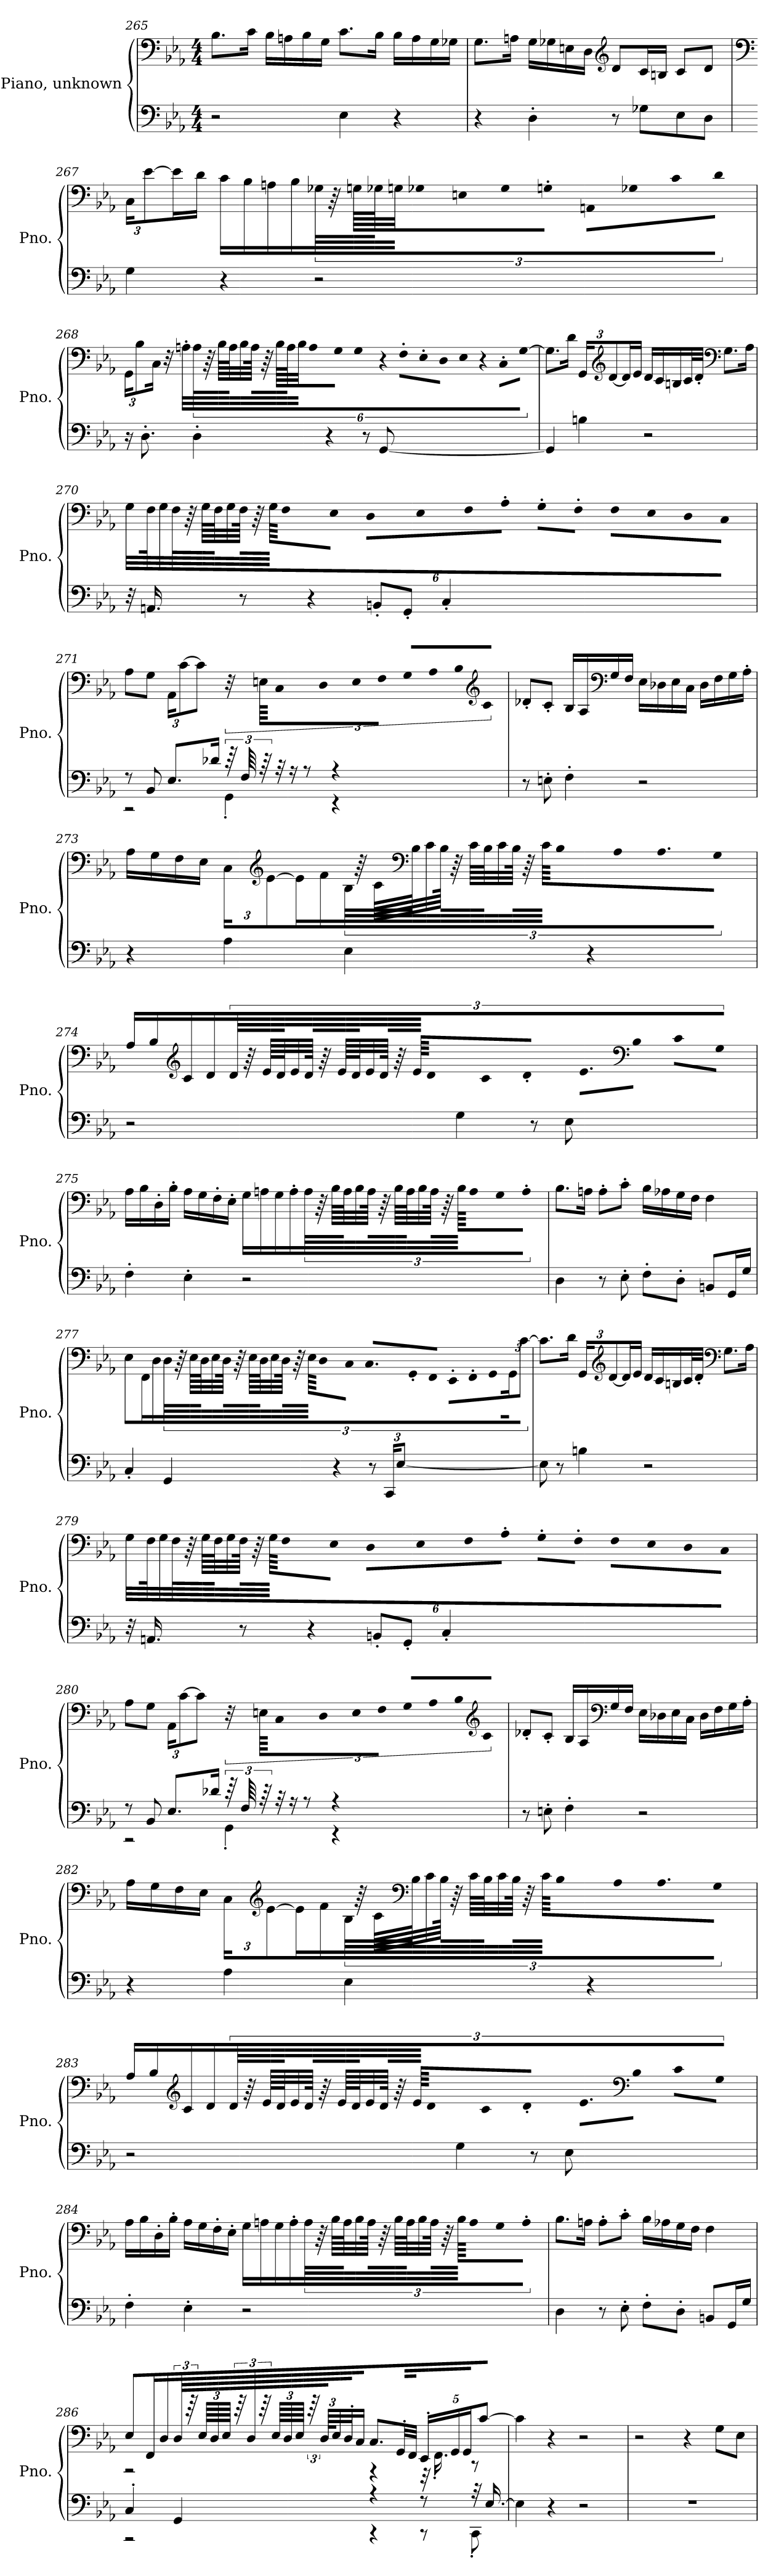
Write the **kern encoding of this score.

**kern	**kern
*part1	*part1
*staff2	*staff1
*I"Piano, unknown	*
*I'Pno.	*
*clefF4	*clefF4
*k[b-e-a-]	*k[b-e-a-]
*M4/4	*M4/4
=265	=265
2r	8.B-\L
.	16c\Jk
.	16B-\LL
.	16An\
.	16B-\
.	16G\JJ
4E-\	8.c\L
.	16B-\Jk
4r	16B-\LL
.	16A\
.	16G\
.	16G-X\JJ
!!LO:LB:g=z
=266	=266
4r	8.G\L
.	16An\Jk
4D'\	16G\LL
.	16G-X\
.	16En\
.	16D\JJ
*	*clefG2
8r	8d/L
8G-X\L	16c/L
.	16Bn/JJ
8E-\	8c/L
8D\J	8d/J
!!LO:LB:g=z
=267	=267
*	*clefF4
*	*Xbrackettup
4G\	24C\KL
.	[12e-\
.	16e-\L]
.	16d\JJ
4r	16c\LL
.	16B-\
.	16An\
.	16B-\
*	*brackettup
2r	96G-X\JJkk
.	96r
.	96Gn\LLLL
*	*Xbrackettup
.	96G-X\J
.	48Gn\
.	32G-X\
.	32En\J
.	16G-\
.	16Gn'\JJ
.	16AAn\LL
.	16G-X\
.	16c\
.	16d\JJ
!!LO:LB:g=z
=268	=268
16r	24GG\KL
.	12B-\
8.D'\	.
.	16C\Jk
.	32r
.	32An'\LLL
*	*brackettup
4D'\	96A\JJJk
.	96r
.	96B-\LLLL
*	*Xbrackettup
.	96A\J
.	48B-\
*	*brackettup
.	96A\JJJk
.	96r
.	96B-\LLLL
*	*Xbrackettup
.	96A\J
.	48B-\J
.	16A\
.	16G\JJ
4r	8G\
.	32r
.	32F'\LLL
.	32E-'\
.	32D\JJJ
8r	16E-\
.	32r
.	32C'\KKL
[8GG/	[8G\J
=269	=269
4GG/]	8.G\L]
.	16d\Jk
4Bn\	24GG/KL
*	*clefG2
.	[12d/
.	16d/L]
.	16e-/JJ
2r	16d/LL
.	16c/
.	16Bn/
.	32c/L
.	32d'/JJJ
*	*clefF4
.	8.G\L
.	16A-\Jk
!!LO:LB:g=z
=270	=270
32r	32G\LLL
16.AAn/	96F\K
.	48G\
*	*brackettup
.	96F\JJJk
.	96r
.	96G\LLLL
*	*Xbrackettup
.	96F\J
.	48G\
*	*brackettup
8r	96F\JJJk
.	96r
.	96G\KLLL
.	32F\J
.	16E-\JJ
4r	16D\LL
.	16E-\
.	16F\
.	16A-'\JJ
8BBn'/L	8G'\L
8GG'/J	8F'\J
4C'/	16F\LL
.	16E-\
.	16D\
.	16C\JJ
=271	=271
*^	*
8r	2r	8A-\L
8BB-/	.	8G\J
*	*	*Xbrackettup
8.E-/L	.	24AA-\KL
.	.	[12c\
.	.	8c\J]
16d-X/Jk	.	.
*	*	*brackettup
96r	4GG'\	48r
96F/	.	.
96r	.	96En\KLLL
32r	.	32C\J
16r	.	16D\
8r	.	16E\
.	.	16F\JJ
4r	4r	16G/LL
.	.	16A-/
.	.	16B-/
*	*	*clefG2
.	.	16c/JJ
*v	*v	*
!!LO:PB:g=z
=272	=272
8r	8d-X'/L
8En'\	8c'/J
4F'\	16B-/LL
.	16A-/
*	*clefF4
.	16G/
.	16F/JJ
2r	16E-\LL
.	16D-X\
.	16E-\
.	16C\JJ
.	16D-\LL
.	16F\
.	16G\
.	16A-'\JJ
!!LO:LB:g=z
=273	=273
4r	16A-\LL
.	16G\
.	16F\
.	16E-\JJ
*	*Xbrackettup
4A-\	24C/KL
*	*clefG2
.	[12e-/
.	16e-/L]
.	16f/
*	*brackettup
4E-\	96B-/JJkk
.	96r
.	96c\LLLL
*	*clefF4
*	*Xbrackettup
.	96B-\J
.	48c\
*	*brackettup
.	96B-\JJJk
.	96r
.	96c\LLLL
*	*Xbrackettup
.	96B-\J
.	48c\
*	*brackettup
.	96B-\JJJk
.	96r
.	96c\KLLL
.	32B-\J
.	16A-\J
4r	8.A-\
.	16G\Jk
!!LO:LB:g=z
=274	=274
2r	16A-/LL
.	16B-/
*	*clefG2
.	16c/
.	16d/
.	96d/JJkk
.	96r
.	96e-/LLLL
*	*Xbrackettup
.	96d/J
.	48e-/
*	*brackettup
.	96d/JJJk
.	96r
.	96e-/LLLL
*	*Xbrackettup
.	96d/J
.	48e-/
*	*brackettup
.	96d/JJJk
.	96r
.	96e-/KLLL
.	32d/
.	32c/
.	32d'/JJJ
4G\	8.e-\L
*	*clefF4
.	16B-\Jk
8r	8c\L
8E-\	8G\J
!!LO:LB:g=z
=275	=275
4F'\	16A-\LL
.	16B-\
.	16D'\
.	16B-'\JJ
4E-'\	16A-\LL
.	16G\
.	16F'\
.	16E-'\JJ
2r	16G\LL
.	16An\
.	16G\
.	16A'\
.	96A\JJkk
.	96r
.	96B-\LLLL
*	*Xbrackettup
.	96A\J
.	48B-\
*	*brackettup
.	96A\JJJk
.	96r
.	96B-\LLLL
*	*Xbrackettup
.	96A\J
.	48B-\
*	*brackettup
.	96A\JJJk
.	96r
.	96B-\KLLL
.	32A\
.	32G\
.	32A'\JJJ
=276	=276
4D\	8.B-\L
.	16An\Jk
8r	8A'\L
8E-'\	8c'\J
8F'\L	16B-\LL
.	16A-X\
8D'\J	16G\
.	16F\JJ
8BBn/L	4F\
16GG/L	.
16G/JJ	.
!!LO:LB:g=z
=277	=277
4C'/	8E-/L
.	16FF/L
.	16D/
4GG/	96D/JJkk
.	96r
.	96E-\LLLL
*	*Xbrackettup
.	96D\J
.	48E-\
*	*brackettup
.	96D\JJJk
.	96r
.	96E-\LLLL
*	*Xbrackettup
.	96D\J
.	48E-\
*	*brackettup
.	96D\JJJk
.	96r
.	96E-\KLLL
.	32D\J
.	16C\JJ
4r	8.C/L
.	32GG'/LL
.	32FF/JJJ
8r	32EE-'\LLL
.	32FF'\J
.	16GG\
*Xbrackettup	*Xbrackettup
24CC/KL	24GG\J
[12E-/J	[12c\J
=278	=278
8E-\]	8.c\L]
8r	.
.	16d\Jk
4Bn\	24GG/KL
*	*clefG2
.	[12d/
.	16d/L]
.	16e-/JJ
2r	16d/LL
.	16c/
.	16Bn/
.	32c/L
.	32d'/JJJ
*	*clefF4
.	8.G\L
.	16A-\Jk
!!LO:LB:g=z
=279	=279
32r	32G\LLL
16.AAn/	96F\K
.	48G\
*	*brackettup
.	96F\JJJk
.	96r
.	96G\LLLL
*	*Xbrackettup
.	96F\J
.	48G\
*	*brackettup
8r	96F\JJJk
.	96r
.	96G\KLLL
.	32F\J
.	16E-\JJ
4r	16D\LL
.	16E-\
.	16F\
.	16A-'\JJ
8BBn'/L	8G'\L
8GG'/J	8F'\J
4C'/	16F\LL
.	16E-\
.	16D\
.	16C\JJ
=280	=280
*^	*
8r	2r	8A-\L
8BB-/	.	8G\J
*	*	*Xbrackettup
8.E-/L	.	24AA-\KL
.	.	[12c\
.	.	8c\J]
16d-X/Jk	.	.
*brackettup	*	*brackettup
96r	4GG'\	48r
96F/	.	.
96r	.	96En\KLLL
32r	.	32C\J
16r	.	16D\
8r	.	16E\
.	.	16F\JJ
4r	4r	16G/LL
.	.	16A-/
.	.	16B-/
*	*	*clefG2
.	.	16c/JJ
*v	*v	*
!!LO:PB:g=z
=281	=281
8r	8d-X'/L
8En'\	8c'/J
4F'\	16B-/LL
.	16A-/
*	*clefF4
.	16G/
.	16F/JJ
2r	16E-\LL
.	16D-X\
.	16E-\
.	16C\JJ
.	16D-\LL
.	16F\
.	16G\
.	16A-'\JJ
!!LO:LB:g=z
=282	=282
4r	16A-\LL
.	16G\
.	16F\
.	16E-\JJ
*	*Xbrackettup
4A-\	24C/KL
*	*clefG2
.	[12e-/
.	16e-/L]
.	16f/
*	*brackettup
4E-\	96B-/JJkk
.	96r
.	96c\LLLL
*	*clefF4
*	*Xbrackettup
.	96B-\J
.	48c\
*	*brackettup
.	96B-\JJJk
.	96r
.	96c\LLLL
*	*Xbrackettup
.	96B-\J
.	48c\
*	*brackettup
.	96B-\JJJk
.	96r
.	96c\KLLL
.	32B-\J
.	16A-\J
4r	8.A-\
.	16G\Jk
!!LO:LB:g=z
=283	=283
2r	16A-/LL
.	16B-/
*	*clefG2
.	16c/
.	16d/
.	96d/JJkk
.	96r
.	96e-/LLLL
*	*Xbrackettup
.	96d/J
.	48e-/
*	*brackettup
.	96d/JJJk
.	96r
.	96e-/LLLL
*	*Xbrackettup
.	96d/J
.	48e-/
*	*brackettup
.	96d/JJJk
.	96r
.	96e-/KLLL
.	32d/
.	32c/
.	32d'/JJJ
4G\	8.e-\L
*	*clefF4
.	16B-\Jk
8r	8c\L
8E-\	8G\J
!!LO:LB:g=z
=284	=284
4F'\	16A-\LL
.	16B-\
.	16D'\
.	16B-'\JJ
4E-'\	16A-\LL
.	16G\
.	16F'\
.	16E-'\JJ
2r	16G\LL
.	16An\
.	16G\
.	16A'\
.	96A\JJkk
.	96r
.	96B-\LLLL
*	*Xbrackettup
.	96A\J
.	48B-\
*	*brackettup
.	96A\JJJk
.	96r
.	96B-\LLLL
*	*Xbrackettup
.	96A\J
.	48B-\
*	*brackettup
.	96A\JJJk
.	96r
.	96B-\KLLL
.	32A\
.	32G\
.	32A'\JJJ
=285	=285
4D\	8.B-\L
.	16An\Jk
8r	8A'\L
8E-'\	8c'\J
8F'\L	16B-\LL
.	16A-X\
8D'\J	16G\
.	16F\JJ
8BBn/L	4F\
16GG/L	.
16G/JJ	.
!!LO:LB:g=z
=286	=286
*^	*^
4C'/	2r	8E-/L	2r
.	.	16FF/L	.
.	.	16D/	.
4GG/	.	96D/JJkk	.
.	.	96r	.
.	.	96E-/LLLL	.
.	.	96D/	.
.	.	96E-/JJJJ	.
.	.	96r	.
.	.	96D/	.
.	.	96r	.
.	.	96E-/LLLL	.
.	.	96D/	.
.	.	96E-/JJJJ	.
.	.	96r	.
*	*	*Xbrackettup	*
.	.	96D/KLLL	.
.	.	48E-/	.
.	.	32D'/J	.
.	.	16C/JJ	.
4r	4r	8.C/L	4r
.	.	32GG'/LL	.
.	.	32FF/JJJ	.
8r	8r	20EE-'/LL	32r
.	.	.	16.FF'\
.	.	20GG/	.
.	.	20GG/J	.
32r	8CC'\	.	8r
.	.	[10c/J	.
[16.E-/	.	.	.
*v	*v	*	*
*	*v	*v
=287	=287
4E-\]	4c\]
4r	4r
2r	2r
=288	=288
1r	2r
.	4r
.	8G\L
.	8E-\J
=	=
*-	*-
